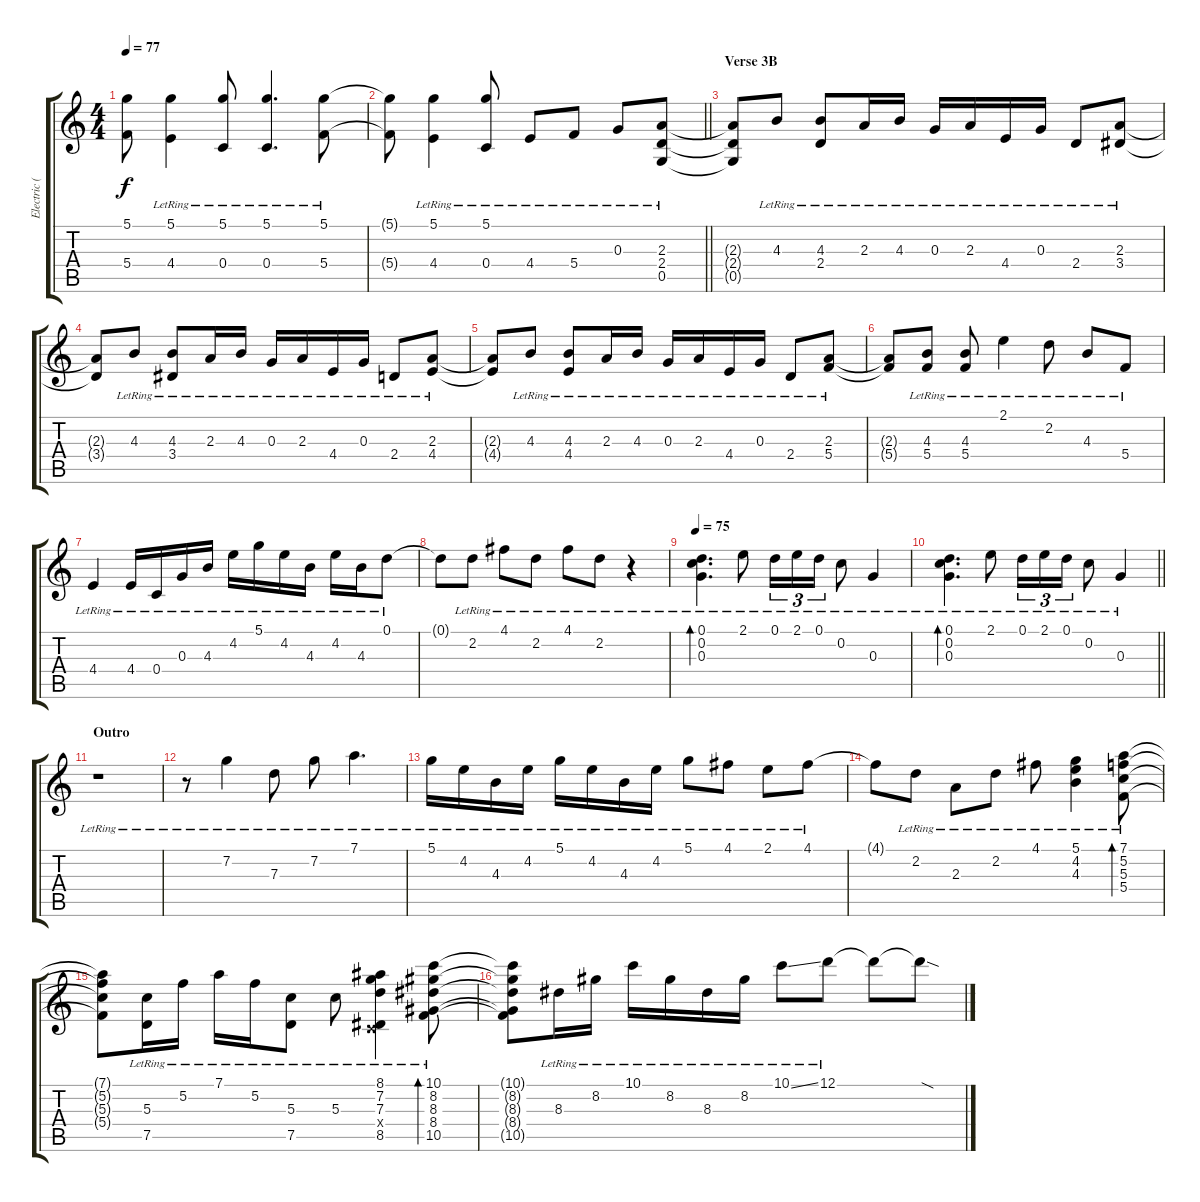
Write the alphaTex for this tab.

\track ("Electric (Page)" "Electric (") {instrument electricguitarclean}
\staff {score tabs}
\tuning (D4 C4 G3 C3 G2 D2) {hide}
\ts (4 4)
\tempo 77
\clef g2
\ks c
(5.1{t} 5.4{t}).8{dy f} (5.1{lr} 4.4{lr}).4 (5.1{lr} 0.4{lr}).8 (5.1{lr} 0.4{lr}).4{d} (5.1{lr} 5.4{lr}).8 |
\barLineRight lightlight
(5.1{t} 5.4{t}).8 (5.1{lr} 4.4{lr}).4 (5.1{lr} 0.4{lr}).8 4.4{lr}.8 5.4{lr}.8 0.3{lr}.8 (2.3{lr} 2.4{lr} 0.5{lr}).8 |
\section ("" "Verse 3B")
(2.3{t} 2.4{t} 0.5{t}).8 4.3{lr}.8 (4.3{lr} 2.4{lr}).8 2.3{lr}.16 4.3{lr}.16 0.3{lr}.16 2.3{lr}.16 4.4{lr}.16 0.3{lr}.16 2.4{lr}.8 (2.3{lr} 3.4{lr}).8 |
(2.3{t} 3.4{t}).8 4.3{lr}.8 (4.3{lr} 3.4{lr}).8 2.3{lr}.16 4.3{lr}.16 0.3{lr}.16 2.3{lr}.16 4.4{lr}.16 0.3{lr}.16 2.4{lr}.8 (2.3{lr} 4.4{lr}).8 |
(2.3{t} 4.4{t}).8 4.3{lr}.8 (4.3{lr} 4.4{lr}).8 2.3{lr}.16 4.3{lr}.16 0.3{lr}.16 2.3{lr}.16 4.4{lr}.16 0.3{lr}.16 2.4{lr}.8 (2.3{lr} 5.4{lr}).8 |
(2.3{t} 5.4{t}).8 (4.3{lr} 5.4{lr}).8 (4.3{lr} 5.4{lr}).8 2.1{lr}.4 2.2{lr}.8 4.3{lr}.8 5.4{lr}.8 |
4.4{lr}.4 4.4{lr}.16 0.4{lr}.16 0.3{lr}.16 4.3{lr}.16 4.2{lr}.16 5.1{lr}.16 4.2{lr}.16 4.3{lr}.16 4.2{lr}.16 4.3{lr}.16 0.1{lr}.8 |
0.1{t}.8 2.2{lr}.8 4.1{lr}.8 2.2{lr}.8 4.1{lr}.8 2.2{lr}.8 r.4 |
\tempo 75
(0.1{lr} 0.2{lr} 0.3{lr}).4{d bd 120} 2.1{lr}.8 0.1{lr}.16{tu (3 2)} 2.1{lr}.16{tu (3 2)} 0.1{lr}.16{tu (3 2)} 0.2{lr}.8 0.3{lr}.4 |
\barLineRight lightlight
(0.1{lr} 0.2{lr} 0.3{lr}).4{d bd 120} 2.1{lr}.8 0.1{lr}.16{tu (3 2)} 2.1{lr}.16{tu (3 2)} 0.1{lr}.16{tu (3 2)} 0.2{lr}.8 0.3{lr}.4 |
\section ("" "Outro")
r.1 |
r.8 7.2{lr}.4 7.3{lr}.8 7.2{lr}.8 7.1{lr}.4{d} |
5.1{lr}.16 4.2{lr}.16 4.3{lr}.16 4.2{lr}.16 5.1{lr}.16 4.2{lr}.16 4.3{lr}.16 4.2{lr}.16 5.1{lr}.8 4.1{lr}.8 2.1{lr}.8 4.1{lr}.8 |
4.1{t}.8 2.2{lr}.8 2.3{lr}.8 2.2{lr}.8 4.1{lr}.8 (5.1{lr} 4.2{lr} 4.3{lr}).4 (7.1{lr} 5.2{lr} 5.3{lr} 5.4{lr}).8{bd 120} |
(7.1{t} 5.2{t} 5.3{t} 5.4{t}).8 (5.3{lr} 7.5{lr}).16 5.2{lr}.16 7.1{lr}.16 5.2{lr}.16 (5.3{lr} 7.5{lr}).8 5.3{lr}.8 (8.1{lr} 7.2{lr} 7.3{lr} 0.4{x} 8.5{lr}).4 (10.1{lr} 8.2{lr} 8.3{lr} 8.4{lr} 10.5{lr}).8{bd 120} |
(10.1{t} 8.2{t} 8.3{t} 8.4{t} 10.5{t}).8 8.3{lr}.16 8.2{lr}.16 10.1{lr}.16 8.2{lr}.16 8.3{lr}.16 8.2{lr}.16 10.1{ss lr}.8 12.1{lr}.8 12.1{t}.8 12.1{sod t}.8
